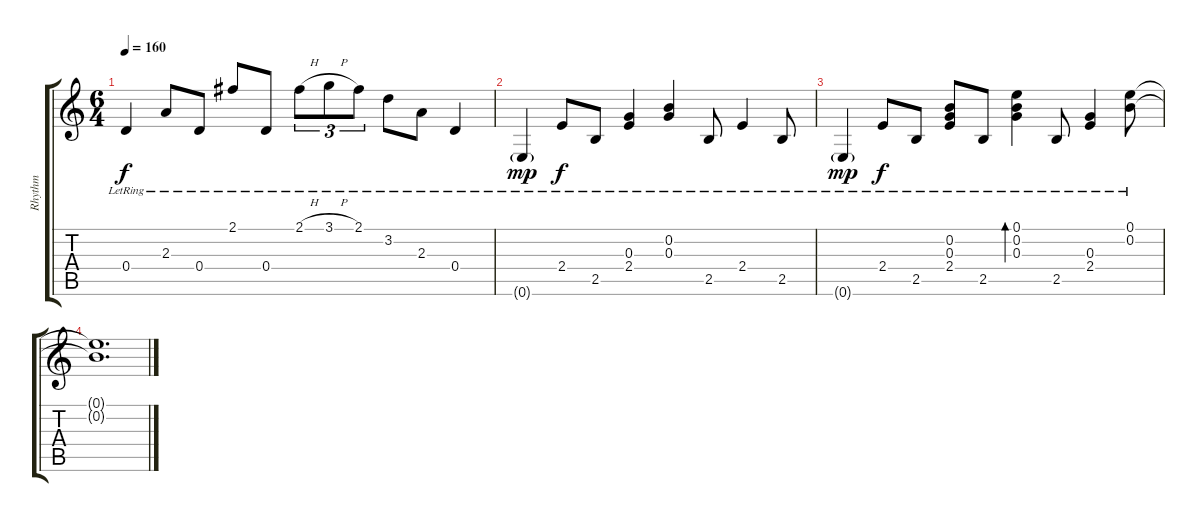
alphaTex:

\track ("Rhythm" "Rhythm") {instrument acousticguitarnylon}
\staff {score tabs}
\tuning (E4 B3 G3 D3 A2 E2) {hide}
\ts (6 4)
\tempo 160
\clef g2
\ks c
0.4{lr}.4{dy f} 2.3{lr}.8 0.4{lr}.8 2.1{lr}.8 0.4{lr}.8 2.1{h lr}.8{tu (3 2)} 3.1{h lr}.8{tu (3 2)} 2.1{lr}.8{tu (3 2)} 3.2{lr}.8 2.3{lr}.8 0.4{lr}.4 |
0.6{g lr}.4{dy mp} 2.4{lr}.8{dy f} 2.5{lr}.8 (0.3{lr} 2.4{lr}).4 (0.2{lr} 0.3{lr}).4 2.5{lr}.8 2.4{lr}.4 2.5{lr}.8 |
0.6{g lr}.4{dy mp} 2.4{lr}.8{dy f} 2.5{lr}.8 (0.2{lr} 0.3{lr} 2.4{lr}).8 2.5{lr}.8 (0.1{lr} 0.2{lr} 0.3{lr}).4{bd 60} 2.5{lr}.8 (0.3{lr} 2.4{lr}).4 (0.1{lr} 0.2{lr}).8 |
(0.1{t} 0.2{t}).1{d}
